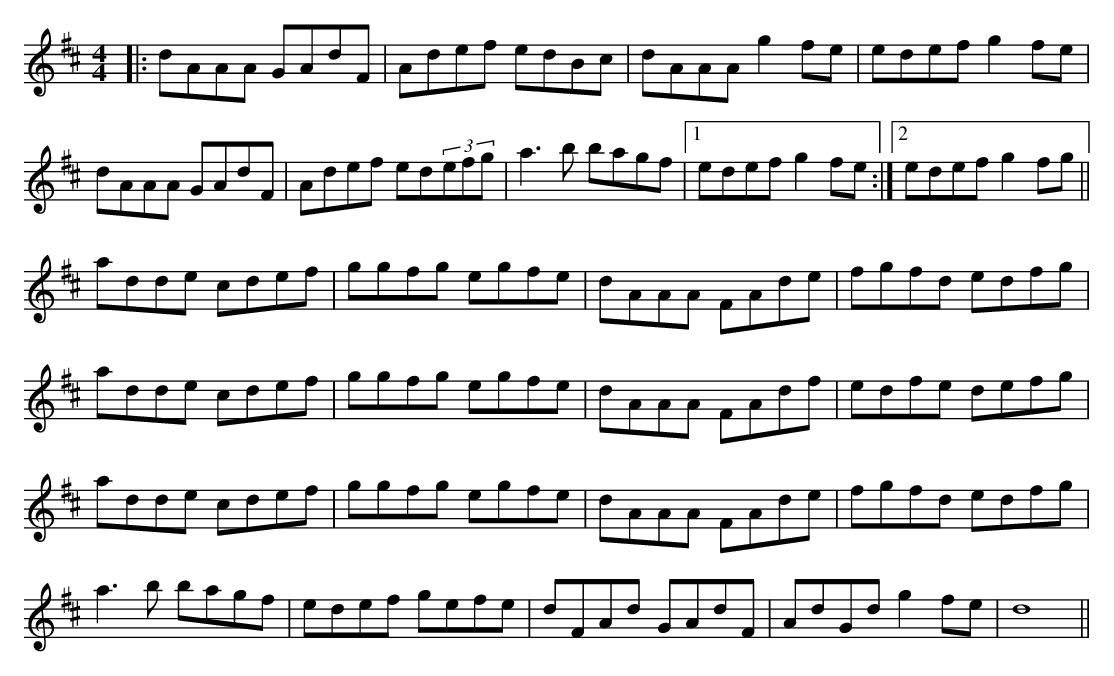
X:1
M:4/4
K:D
|:dAAA GAdF|Adef edBc|dAAA g2fe|edef g2fe|
dAAA GAdF|Adef ed(3efg|a3b bagf|1 edef g2fe:|2 edef g2fg||
adde cdef|ggfg egfe|dAAA FAde|fgfd edfg|
adde cdef|ggfg egfe|dAAA FAdf|edfe defg|
adde cdef|ggfg egfe|dAAA FAde|fgfd edfg|
a3b bagf|edef gefe|dFAd GAdF|AdGd g2fe|d8||
